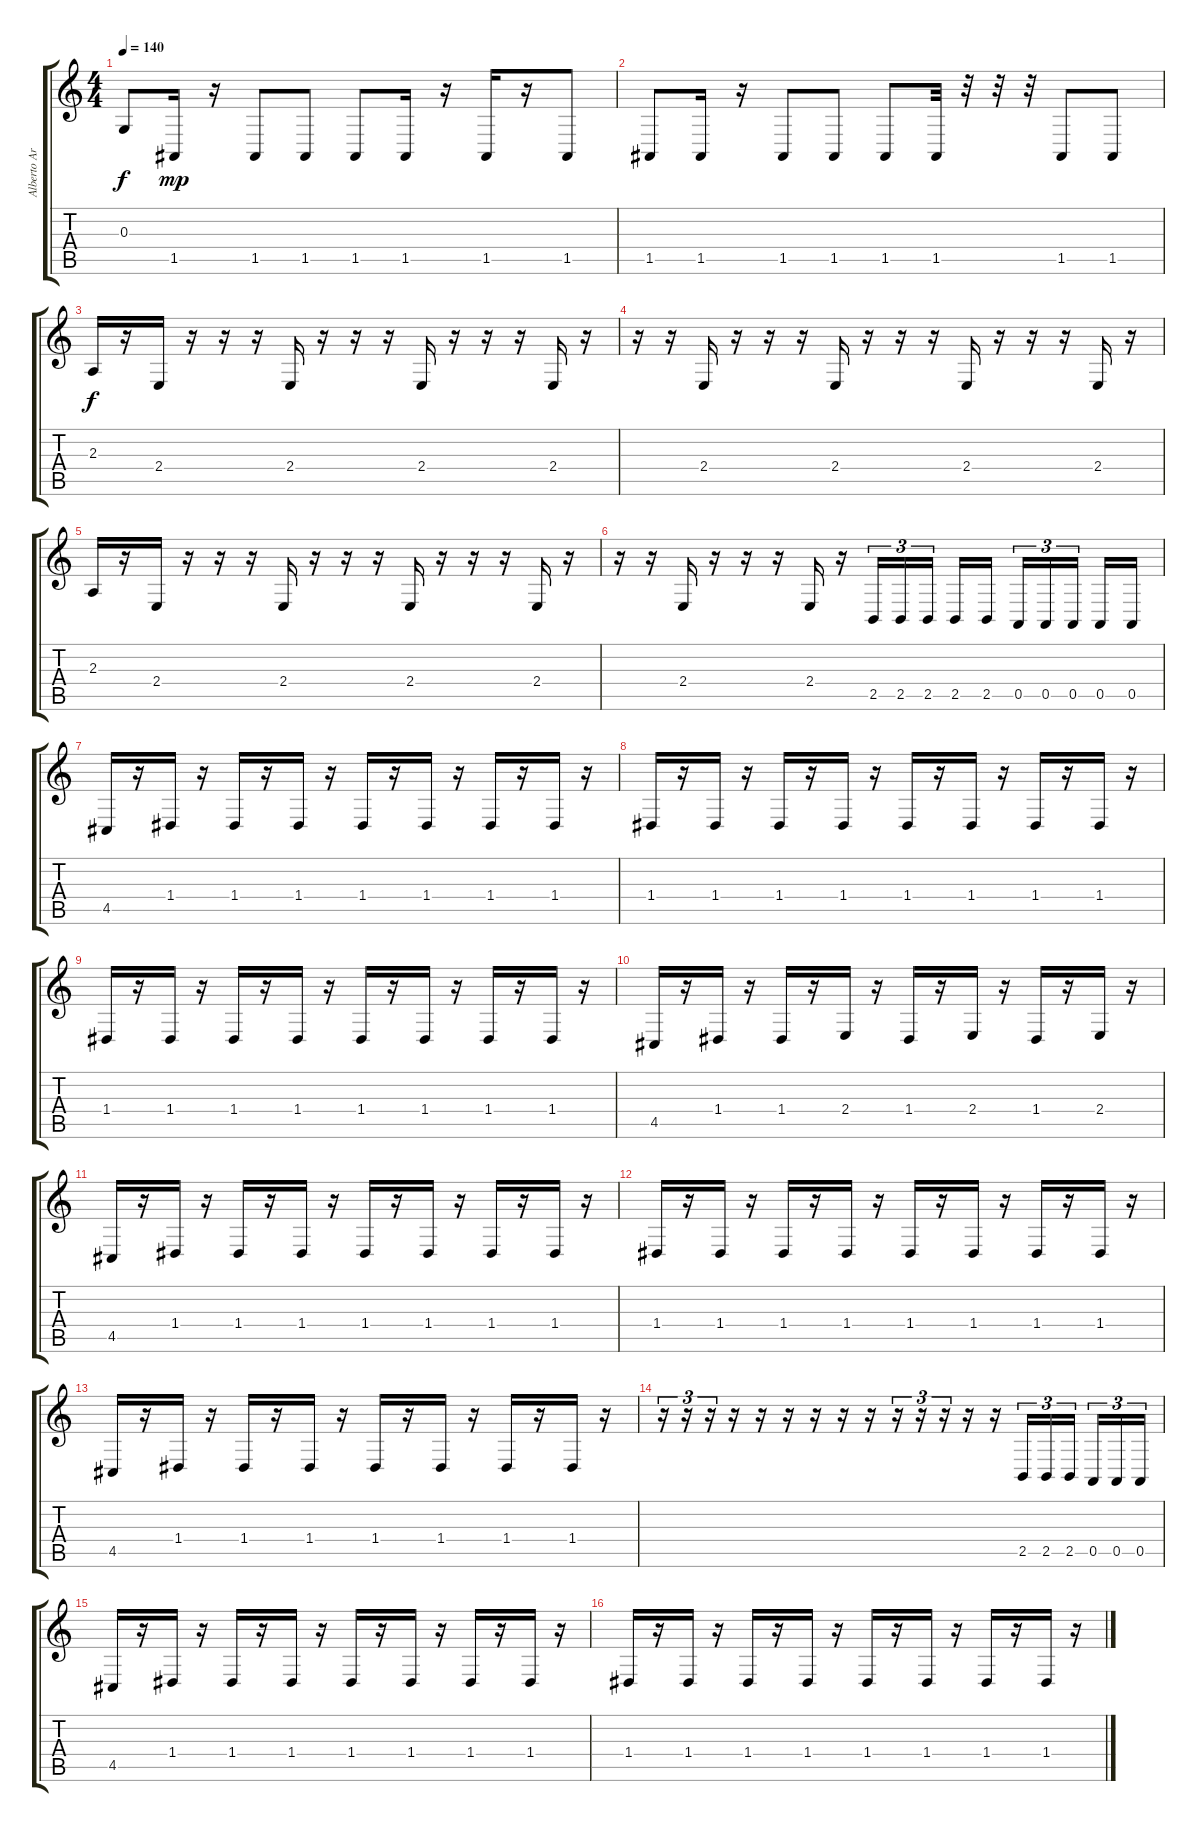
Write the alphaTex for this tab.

\track ("Alberto Ardines" "Alberto Ar") {instrument acousticgrandpiano}
\staff {score tabs}
\tuning (E4 B3 G3 D3 A2 E2) {hide}
\ts (4 4)
\tempo 140
\clef g2
\ks c
0.3.8{dy f} 1.5.16{dy mp} r.16 1.5.8 1.5.8 1.5.8 1.5.16 r.16 1.5.16 r.16 1.5.8 |
1.5.8 1.5.16 r.16 1.5.8 1.5.8 1.5.8 1.5.32 r.32 r.32 r.32 1.5.8 1.5.8 |
2.3.16{dy f} r.16 2.4.16 r.16 r.16 r.16 2.4.16 r.16 r.16 r.16 2.4.16 r.16 r.16 r.16 2.4.16 r.16 |
r.16 r.16 2.4.16 r.16 r.16 r.16 2.4.16 r.16 r.16 r.16 2.4.16 r.16 r.16 r.16 2.4.16 r.16 |
2.3.16 r.16 2.4.16 r.16 r.16 r.16 2.4.16 r.16 r.16 r.16 2.4.16 r.16 r.16 r.16 2.4.16 r.16 |
r.16 r.16 2.4.16 r.16 r.16 r.16 2.4.16 r.16 2.5.16{tu (3 2)} 2.5.16{tu (3 2)} 2.5.16{tu (3 2) beam splitsecondary} 2.5.16 2.5.16 0.5.16{tu (3 2)} 0.5.16{tu (3 2)} 0.5.16{tu (3 2) beam splitsecondary} 0.5.16 0.5.16 |
4.5.16 r.16 1.4.16 r.16 1.4.16 r.16 1.4.16 r.16 1.4.16 r.16 1.4.16 r.16 1.4.16 r.16 1.4.16 r.16 |
1.4.16 r.16 1.4.16 r.16 1.4.16 r.16 1.4.16 r.16 1.4.16 r.16 1.4.16 r.16 1.4.16 r.16 1.4.16 r.16 |
1.4.16 r.16 1.4.16 r.16 1.4.16 r.16 1.4.16 r.16 1.4.16 r.16 1.4.16 r.16 1.4.16 r.16 1.4.16 r.16 |
4.5.16 r.16 1.4.16 r.16 1.4.16 r.16 2.4.16 r.16 1.4.16 r.16 2.4.16 r.16 1.4.16 r.16 2.4.16 r.16 |
4.5.16 r.16 1.4.16 r.16 1.4.16 r.16 1.4.16 r.16 1.4.16 r.16 1.4.16 r.16 1.4.16 r.16 1.4.16 r.16 |
1.4.16 r.16 1.4.16 r.16 1.4.16 r.16 1.4.16 r.16 1.4.16 r.16 1.4.16 r.16 1.4.16 r.16 1.4.16 r.16 |
4.5.16 r.16 1.4.16 r.16 1.4.16 r.16 1.4.16 r.16 1.4.16 r.16 1.4.16 r.16 1.4.16 r.16 1.4.16 r.16 |
r.16{tu (3 2)} r.16{tu (3 2)} r.16{tu (3 2)} r.16 r.16 r.16 r.16 r.16 r.16 r.16{tu (3 2)} r.16{tu (3 2)} r.16{tu (3 2)} r.16 r.16 2.5.16{tu (3 2)} 2.5.16{tu (3 2)} 2.5.16{tu (3 2) beam splitsecondary} 0.5.16{tu (3 2)} 0.5.16{tu (3 2)} 0.5.16{tu (3 2)} |
4.5.16 r.16 1.4.16 r.16 1.4.16 r.16 1.4.16 r.16 1.4.16 r.16 1.4.16 r.16 1.4.16 r.16 1.4.16 r.16 |
1.4.16 r.16 1.4.16 r.16 1.4.16 r.16 1.4.16 r.16 1.4.16 r.16 1.4.16 r.16 1.4.16 r.16 1.4.16 r.16
